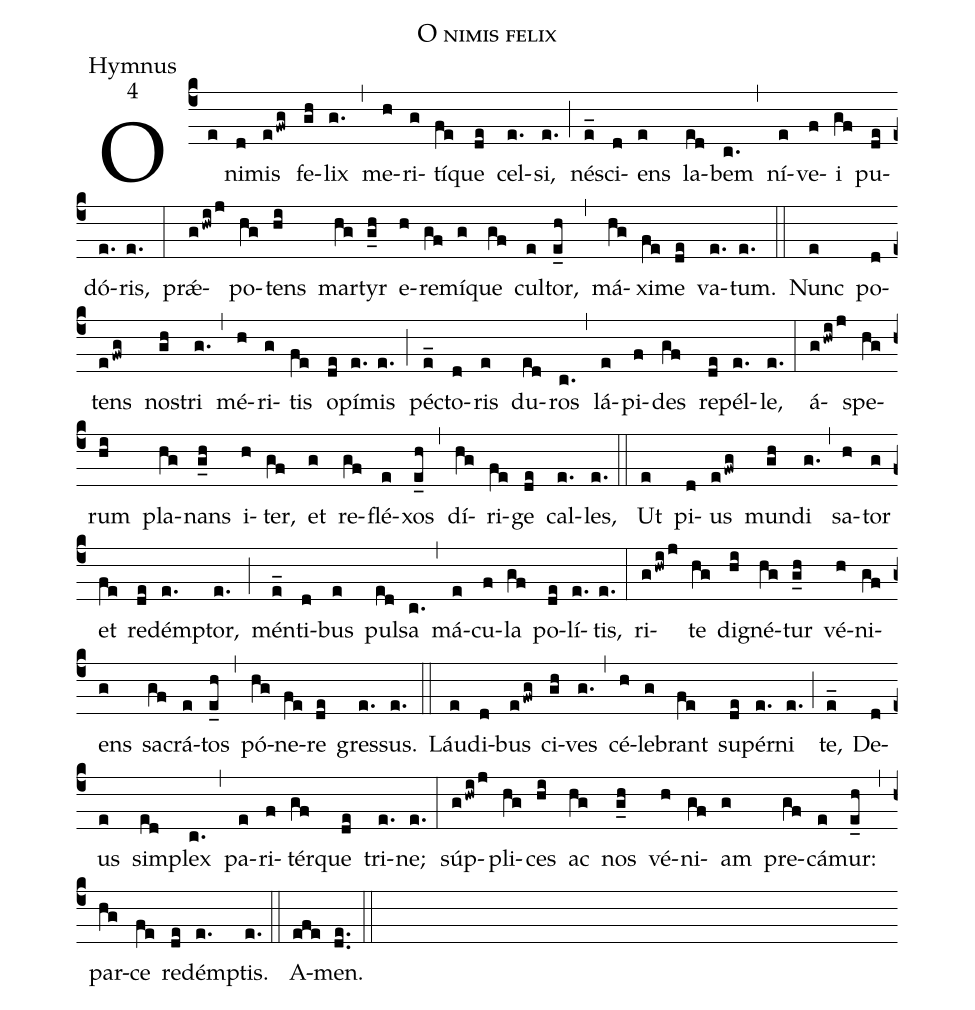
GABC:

name:O nimis felix;
office-part:Hymnus;
mode:4;
%%
(c4)
O(e) ni(d)mis(efwg) fe(gh)lix(g.) (,)
me(h)ri(g)tí(fe)que(de) cel(e.)si,(e.) (;)
né(e_)sci(d)ens(e) la(ed)bem(c.) (,)
ní(e)ve(f)i(gf) pu(de)dó(e.)ris,(e.) (:)
prǽ(ghwij)po(hg)tens(hi) mar(hg)tyr(g_h) e(h)re(gf)mí(g)que(gf) cul(e)tor,(e_h) (,)
má(hg)xi(fe)me(de) va(e.)tum.(e.) (::)

Nunc(e) po(d)tens(efwg) no(gh)stri(g.) (,)
mé(h)ri(g)tis(fe) o(de)pí(e.)mis(e.) (;)
pé(e_)cto(d)ris(e) du(ed)ros(c.) (,)
lá(e)pi(f)des(gf) re(de)pél(e.)le,(e.) (:)
á(ghwij)spe(hg)rum(hi) pla(hg)nans(g_h) i(h)ter,(gf) et(g) re(gf)flé(e)xos(e_h) (,)
dí(hg)ri(fe)ge(de) cal(e.)les,(e.) (::)

Ut(e) pi(d)us(efwg) mun(gh)di(g.) (,)
sa(h)tor(g) et(fe) re(de)dém(e.)ptor,(e.) (;)
mén(e_)ti(d)bus(e) pul(ed)sa(c.) (,)
má(e)cu(f)la(gf) po(de)lí(e.)tis,(e.) (:)
ri(ghwij)te(hg) di(hi)gné(hg)tur(g_h) vé(h)ni(gf)ens(g) sa(gf)crá(e)tos(e_h) (,)
pó(hg)ne(fe)re(de) gres(e.)sus.(e.) (::)

Láu(e)di(d)bus(efwg) ci(gh)ves(g.) (,)
cé(h)le(g)brant(fe) su(de)pér(e.)ni(e.) (;)
te,(e_) De(d)us(e) sim(ed)plex(c.) (,)
pa(e)ri(f)tér(gf)que(de) tri(e.)ne;(e.) (:)
súp(ghwij)pli(hg)ces(hi) ac(hg) nos(g_h) vé(h)ni(gf)am(g) pre(gf)cá(e)mur:(e_h) (,)
par(hg)ce(fe) re(de)dém(e.)ptis.(e.) (::)

A(efe)men.(de..) (::)
